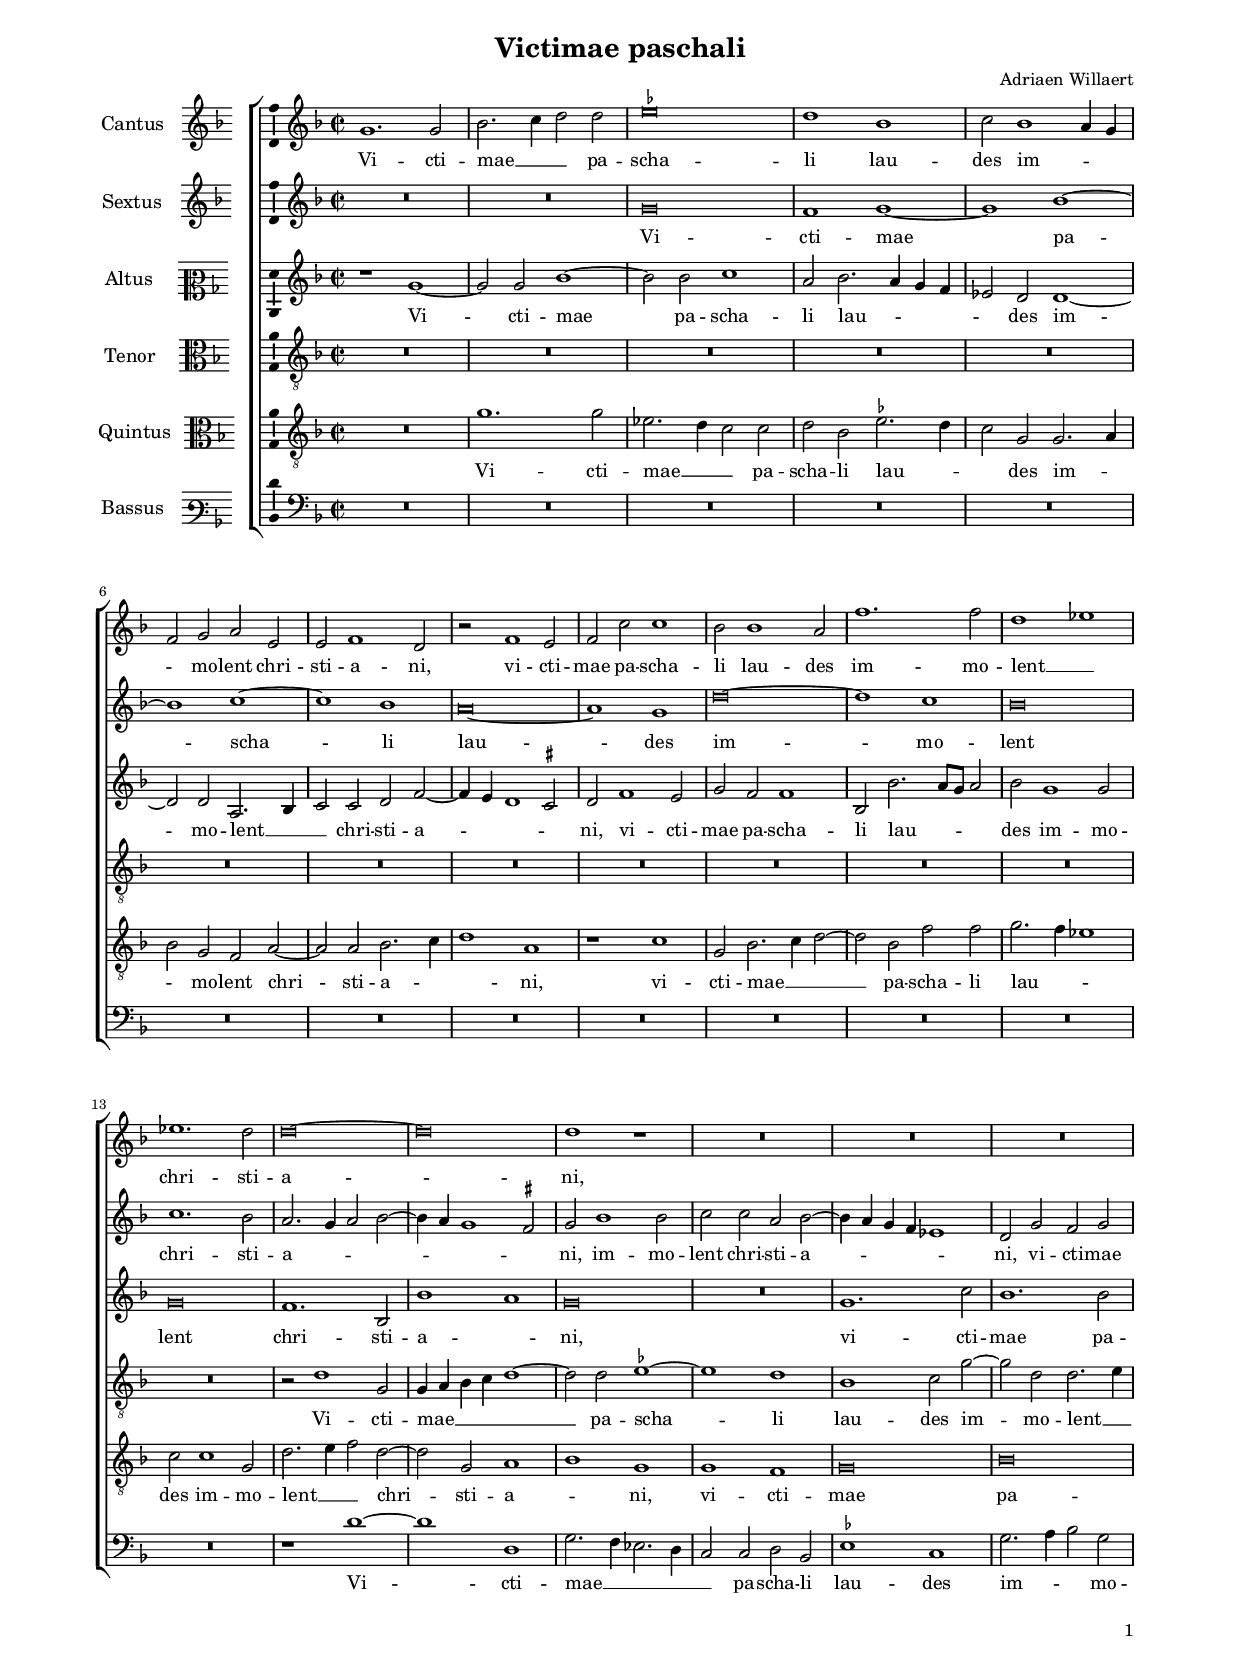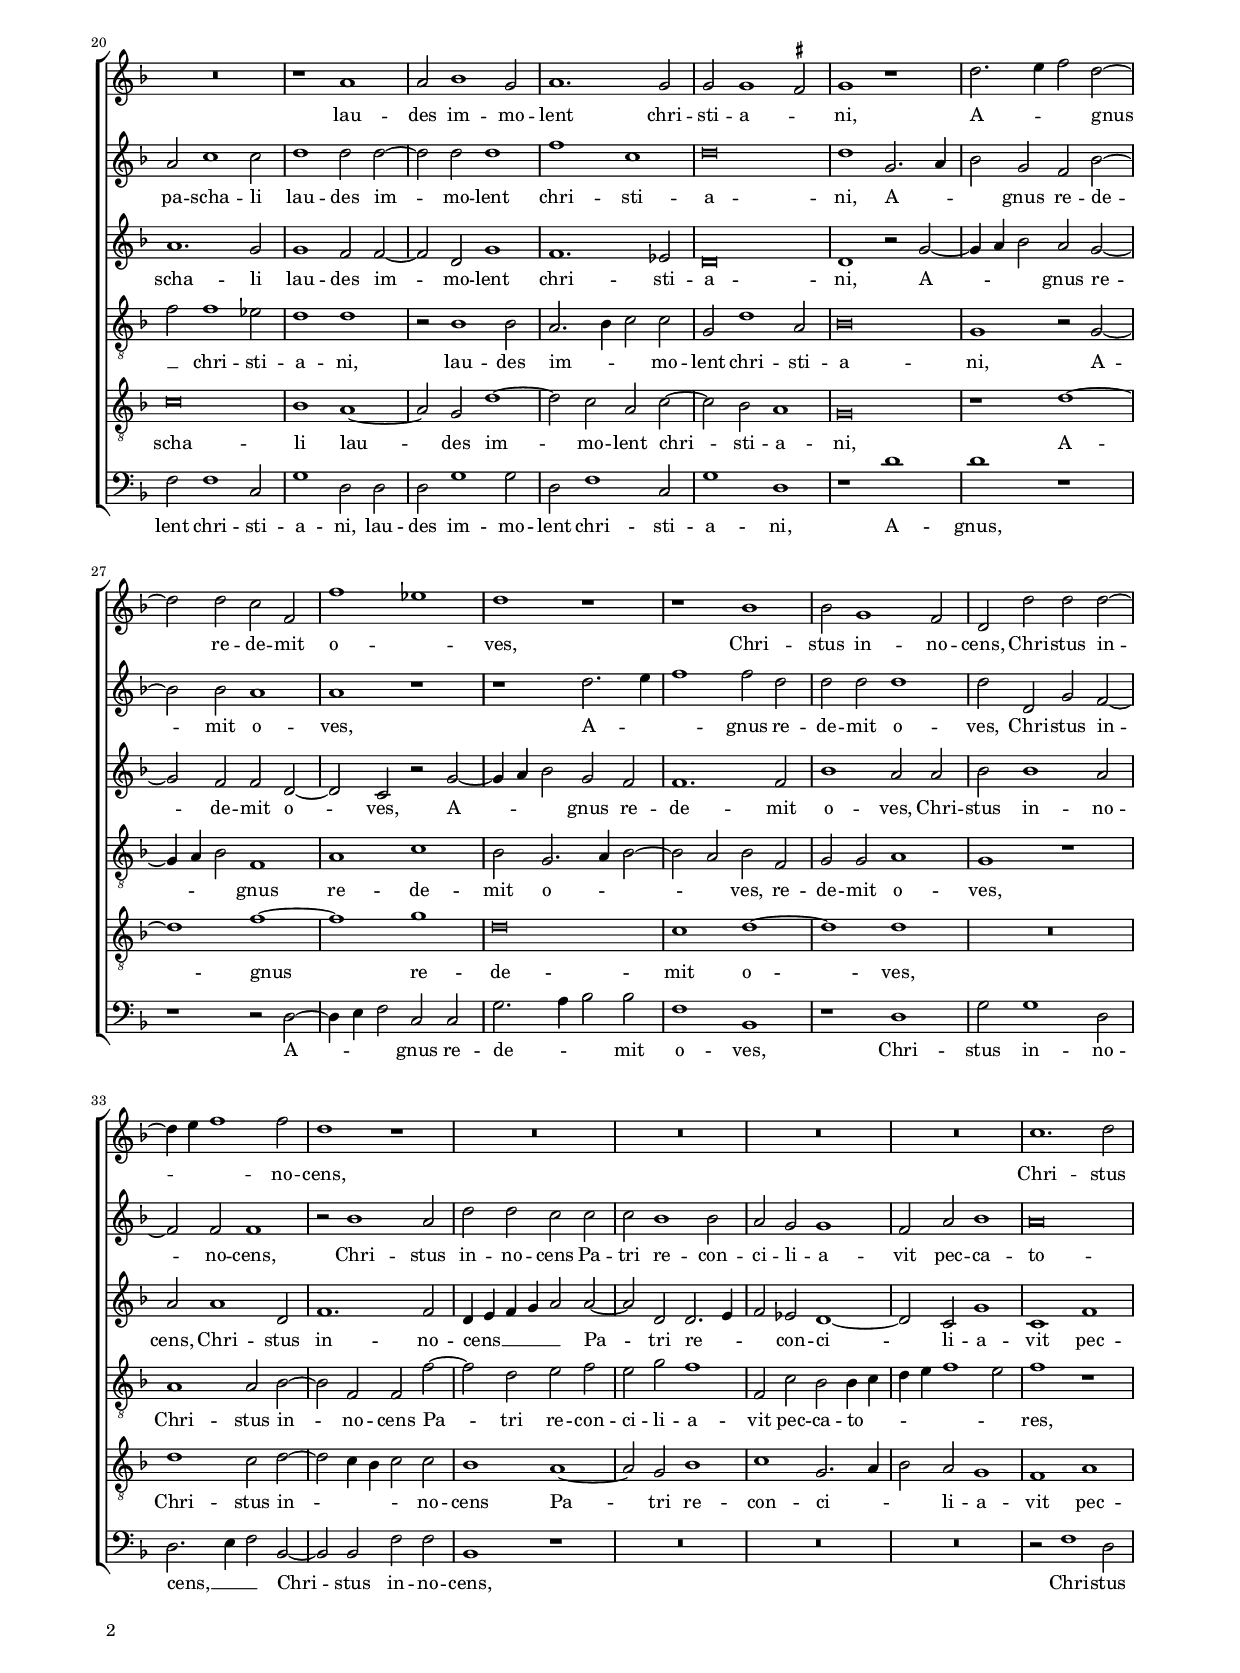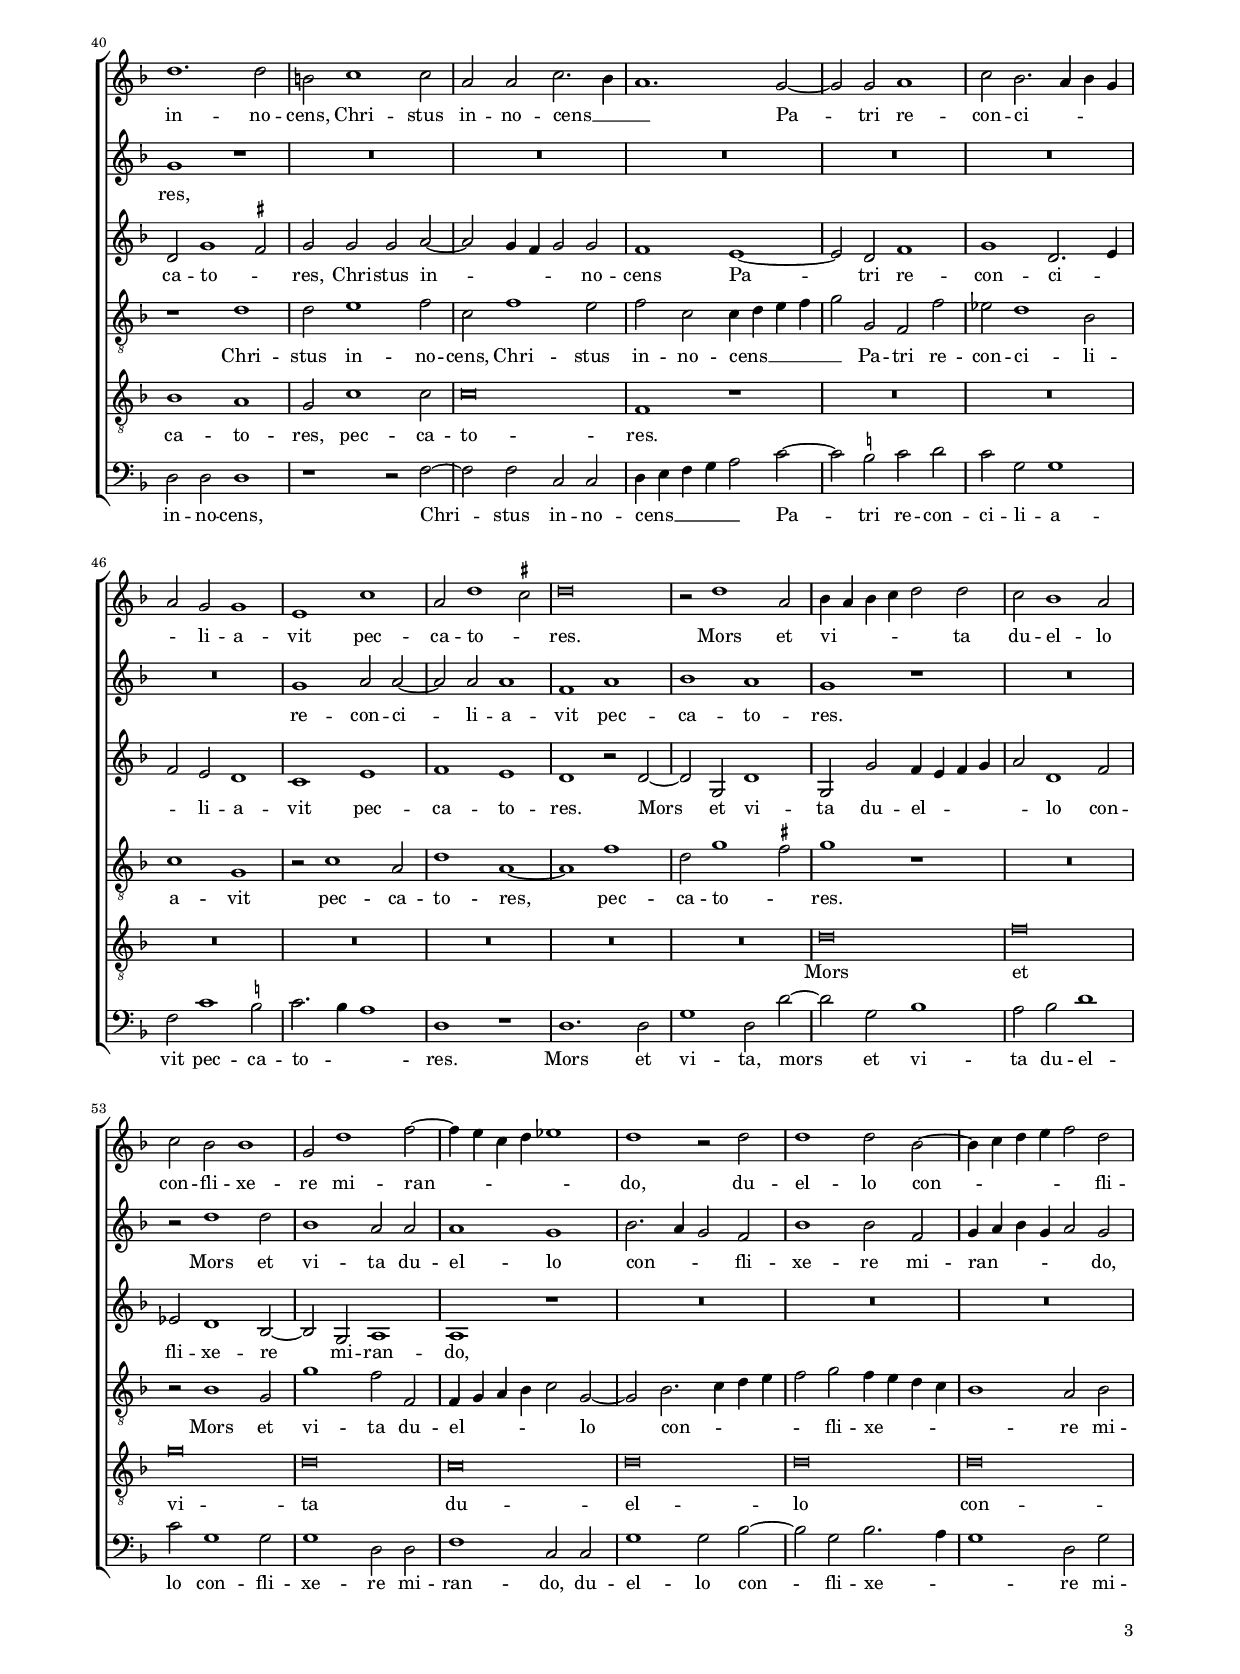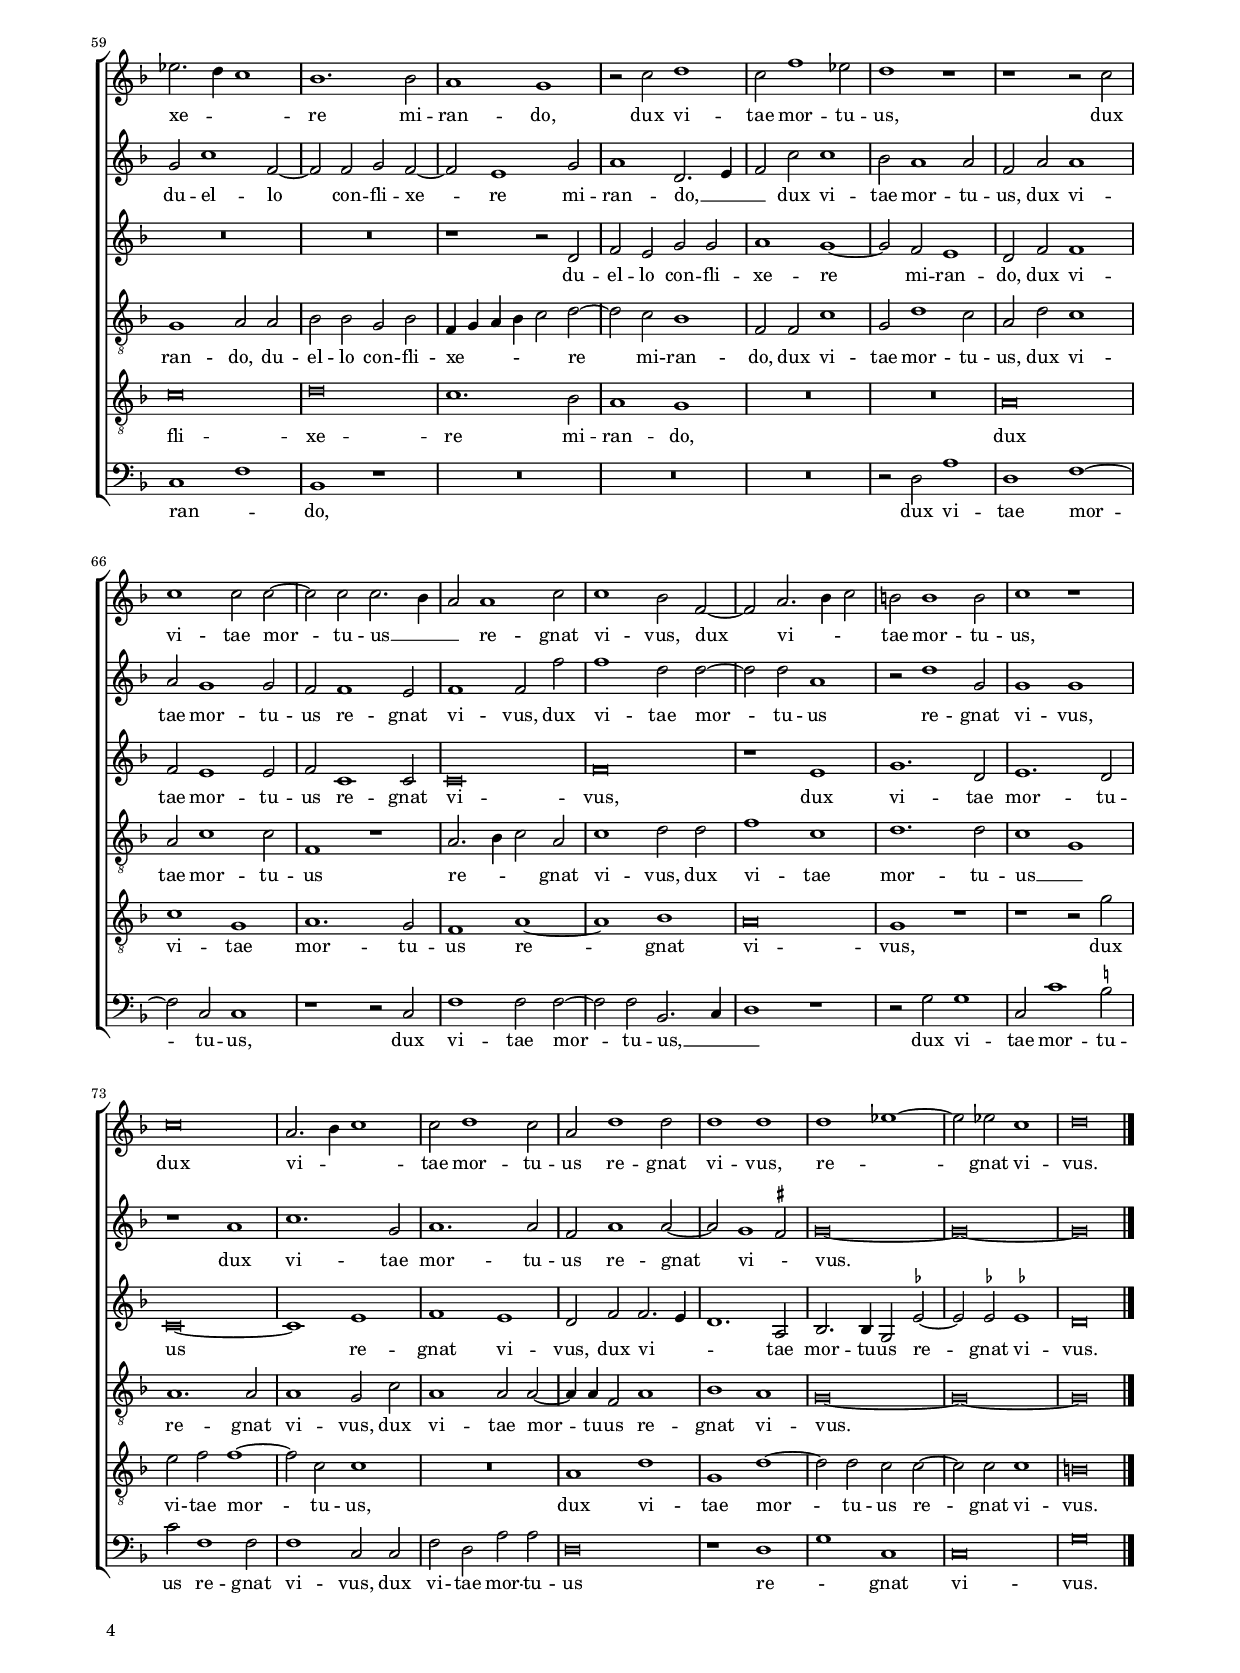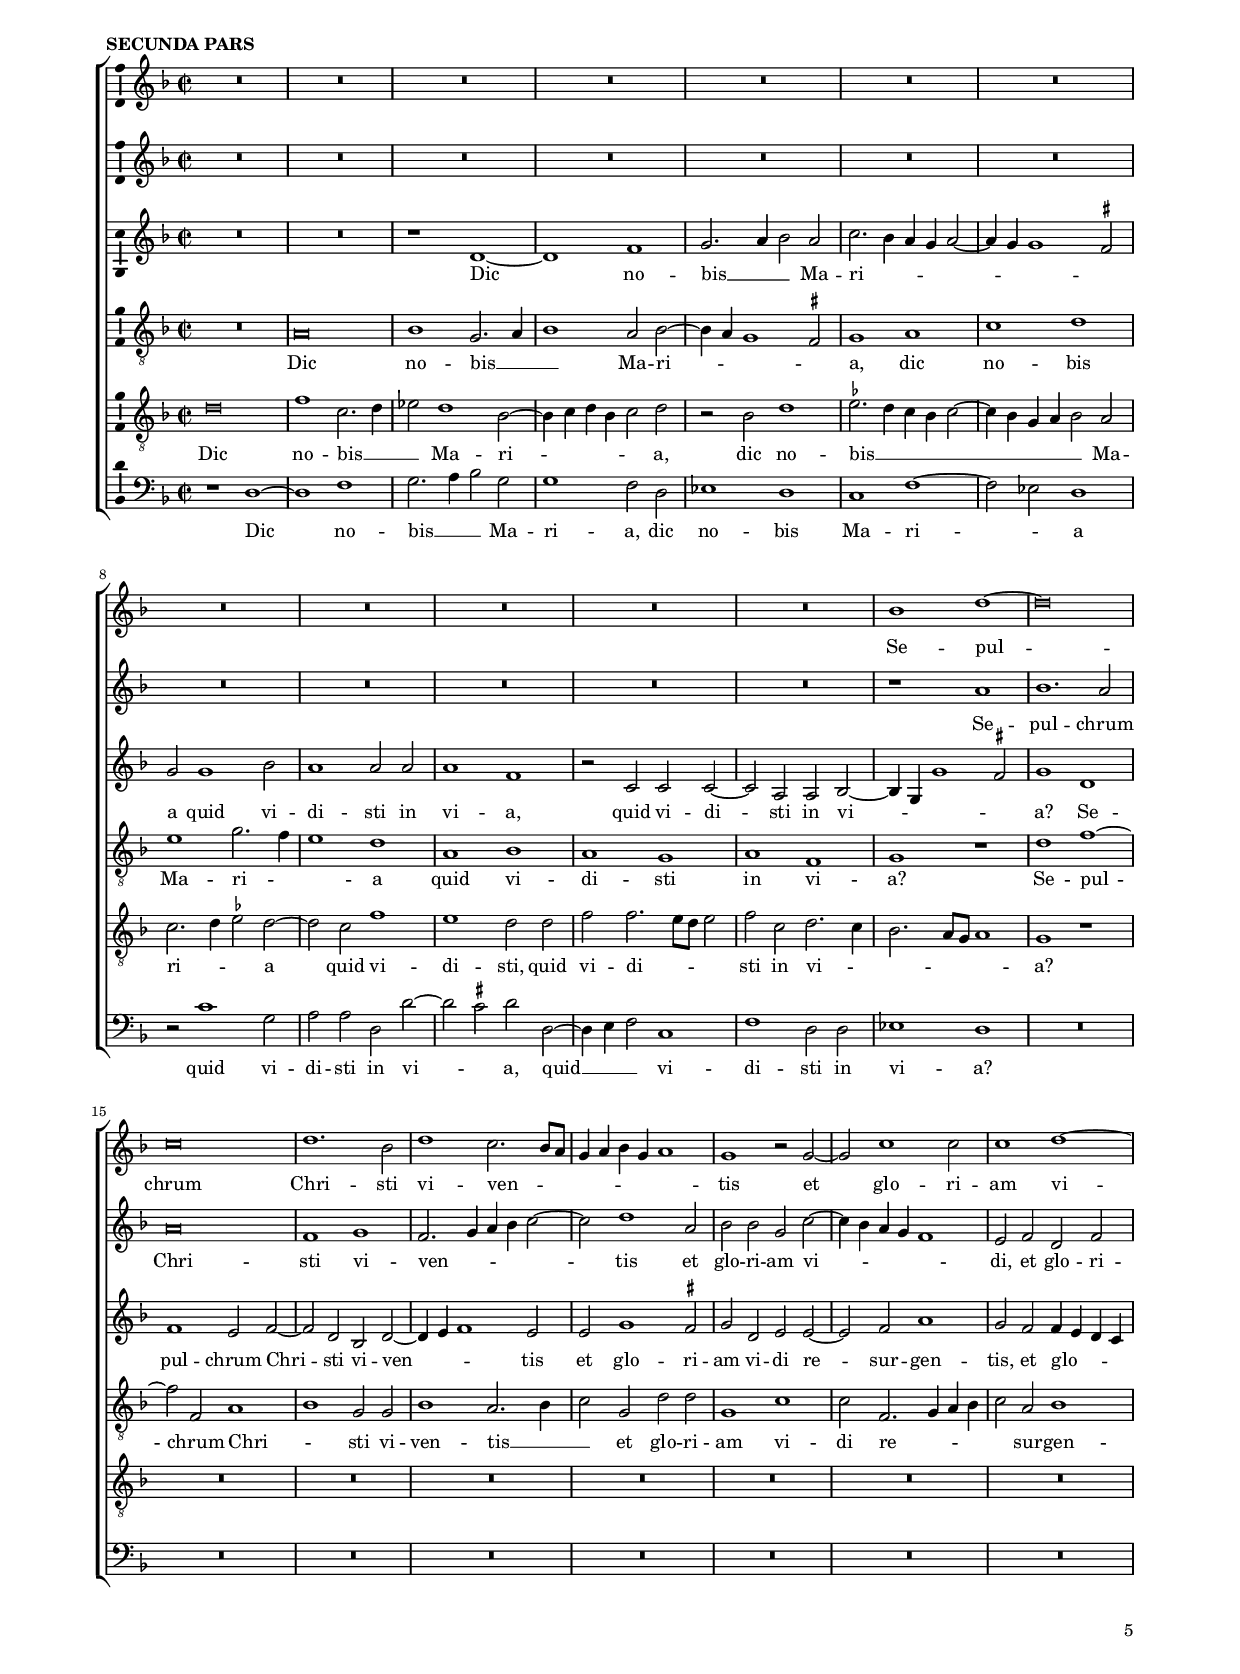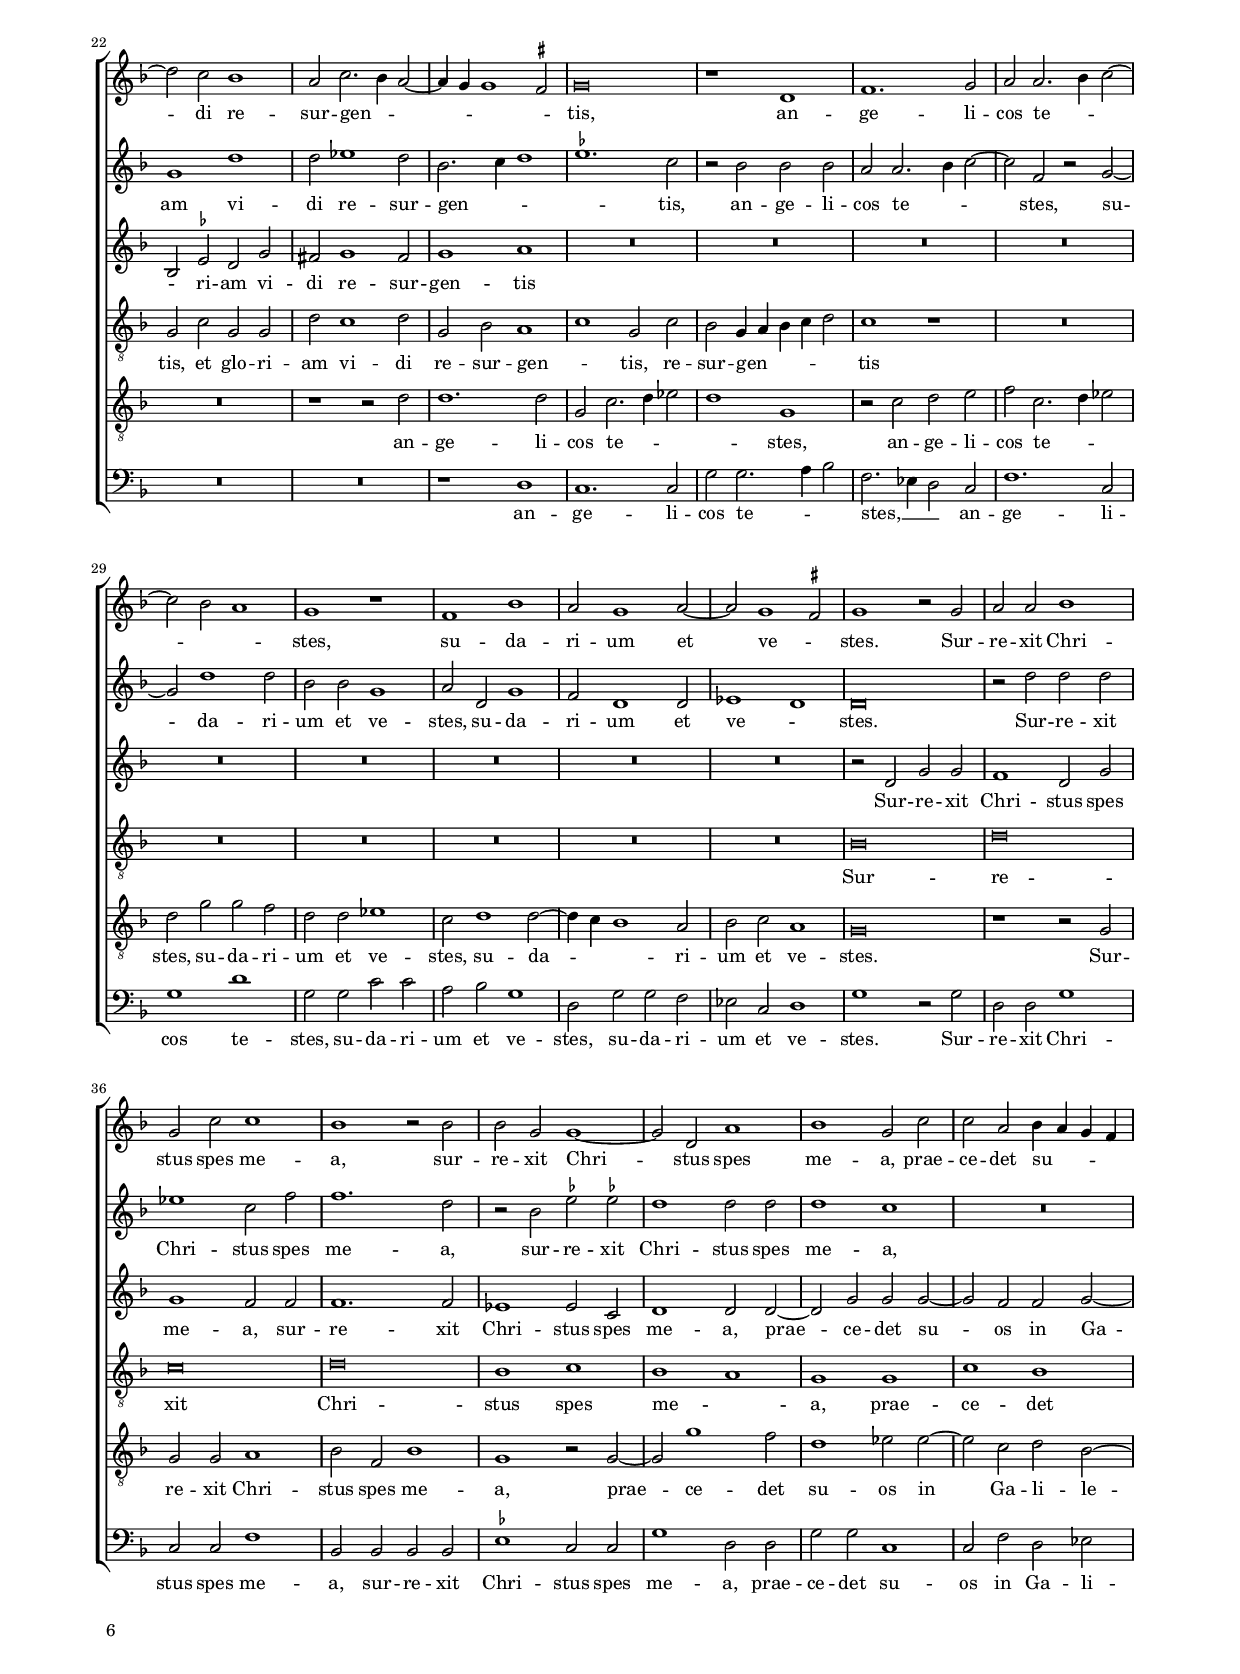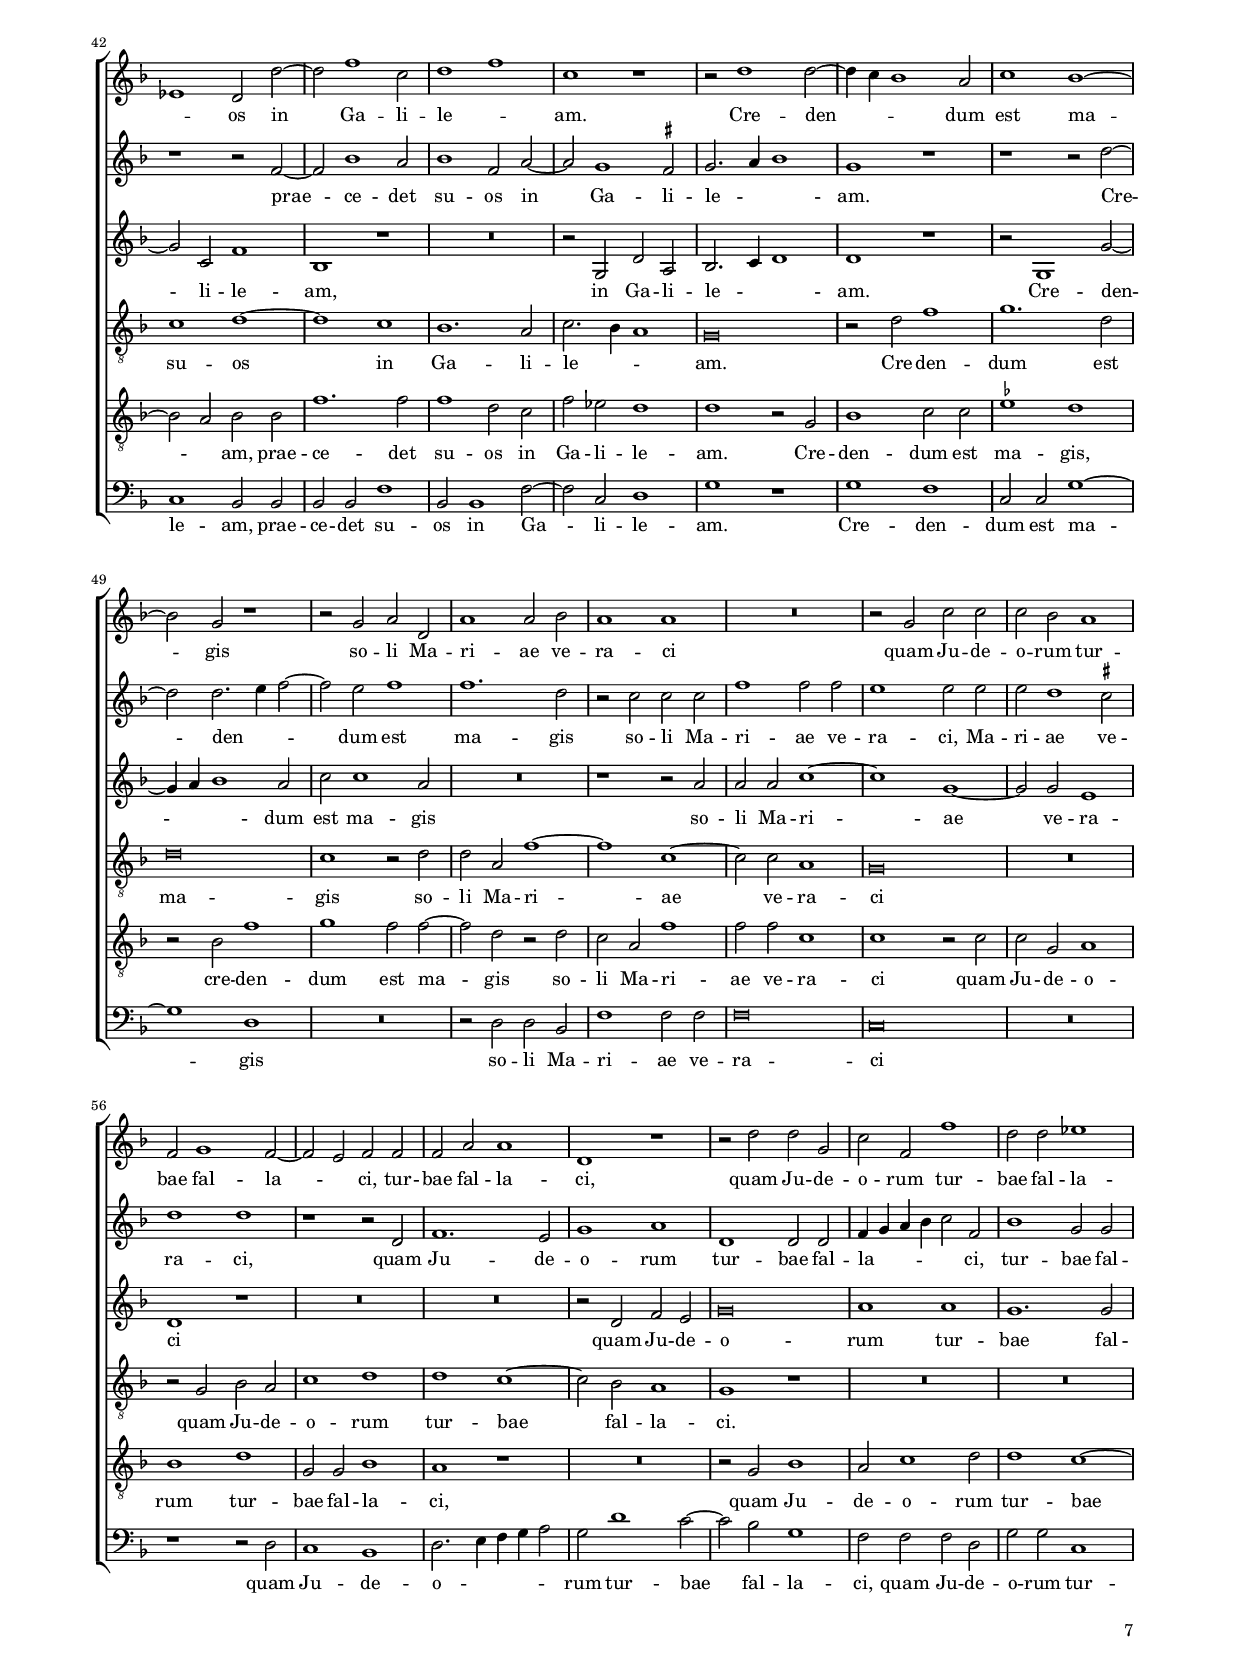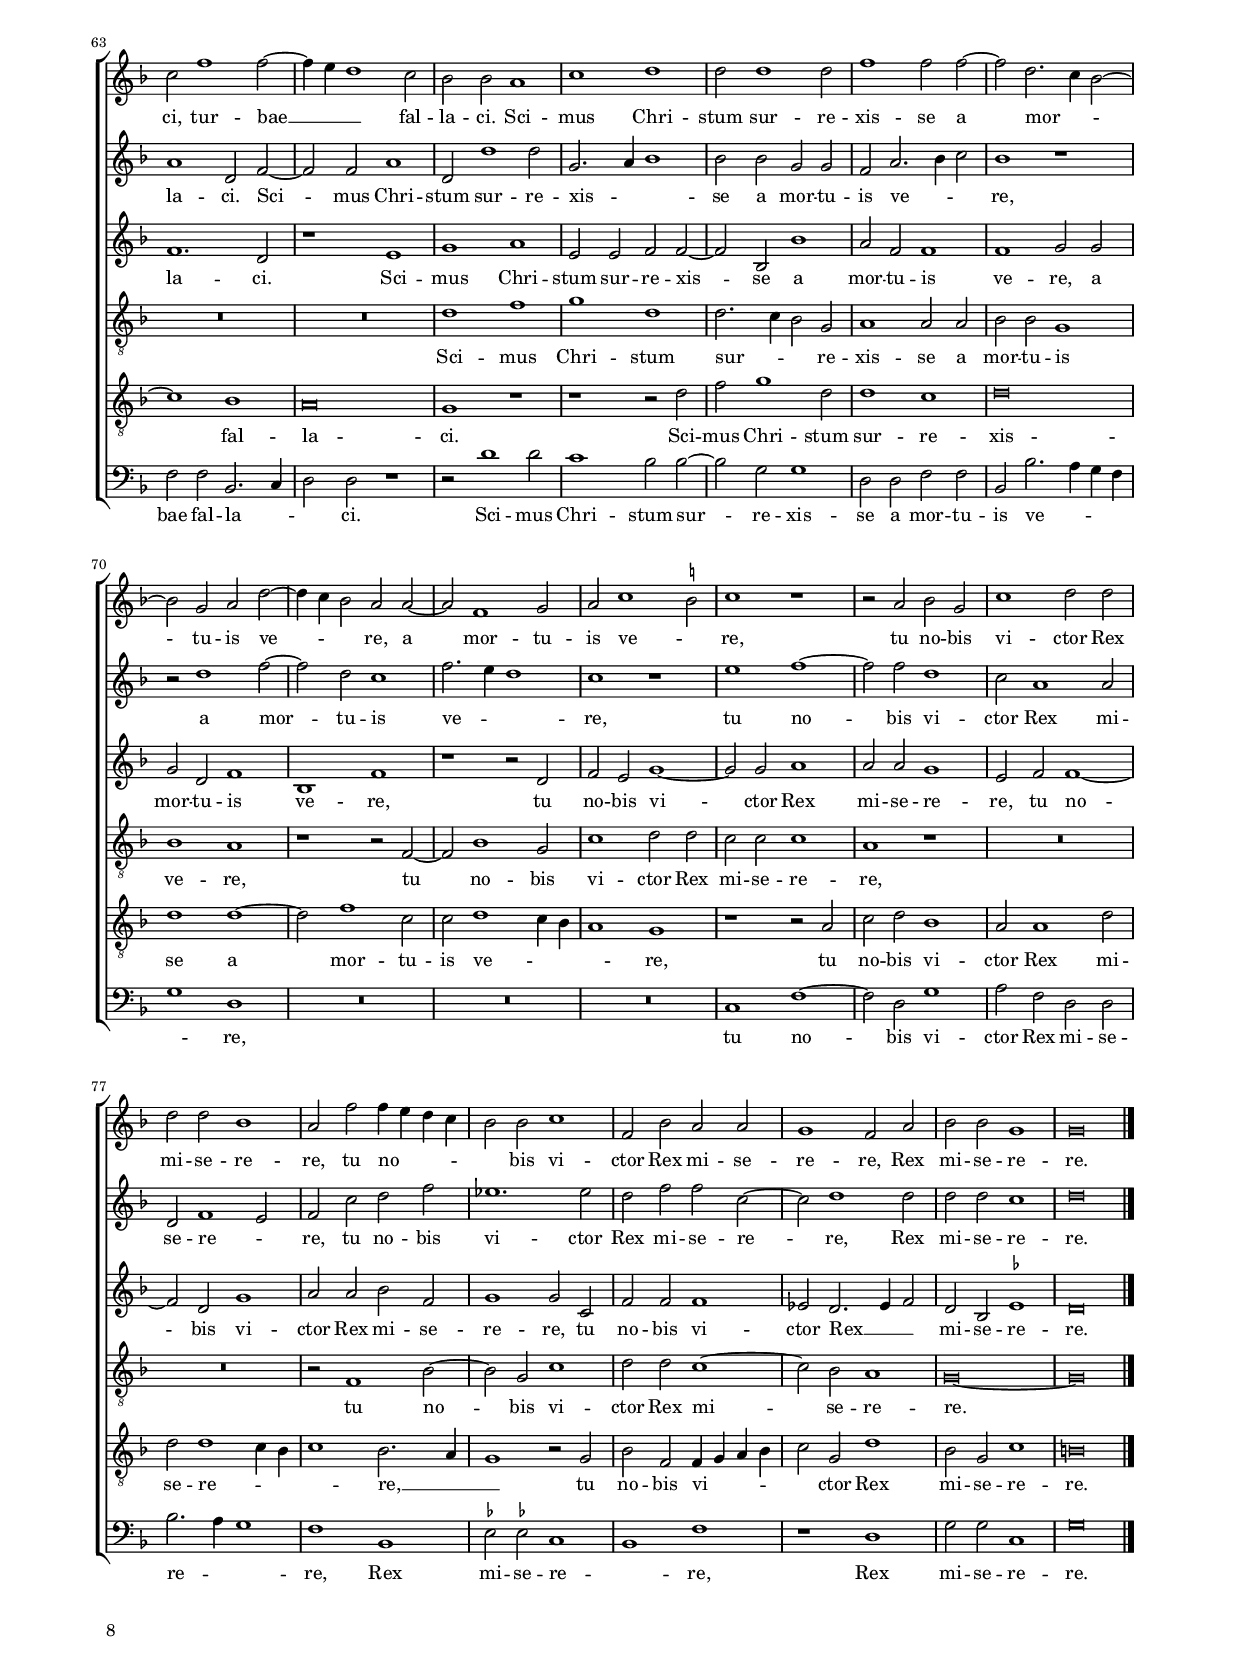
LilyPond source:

\header
{
  title="Victimae paschali"
  composer="Adriaen Willaert"
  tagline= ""
}

\version "2.20.0"
\language deutsch
#(set-global-staff-size 15)
% #(set-default-paper-size "letter")
#(ly:set-option 'point-and-click #f)


	ficta = { \once \set suggestAccidentals = ##t }
	
	forget = #(define-music-function (music) (ly:music?) #{
		\accidentalStyle forget
		$music
		\accidentalStyle default
		#})


\paper
	{
	top-margin = 1.5 \cm
	bottom-margin = 1 \cm
	left-margin = 1.8 \cm
	right-margin = 1.8 \cm
	ragged-bottom = ##f
	ragged-last-bottom = ##t
	print-page-number = ##f
	score-system-spacing = #'((basic-distance . 16) (minimum-distance . 14) (padding . 5) (strechability . 250))
	system-system-spacing = #'((basic-distance . 16) (minimum-distance . 14) (padding . 5) (strechability . 250))
        oddFooterMarkup=\markup   \fill-line { "" \fromproperty #'page:page-number-string }
        evenFooterMarkup=\markup  \fill-line { \fromproperty #'page:page-number-string "" }
        last-bottom-spacing = #'((basic-distance . 12) (minimum-distance . 7) (padding . 4))
	systems-per-page = 3
    page-count = 8
%	min-systems-per-page = 3
	}

global = {
	\key f \major
	\time 2/2 \set Score.measureLength = #(ly:make-moment 2/1)
    \skip 1*2*80 \bar "|."
	}


incipitcantus = \markup { \score {
	{
	\set Staff.instrumentName = \markup { \fontsize #1 "Cantus" }
	\key f \major
	\clef violin
	s4 \bar ""
	}
	\layout  {
	raggedright = ##t
	indent = 1.6 \cm
	line-width = 2.2 \cm
	\context { \Staff \remove Time_signature_engraver }
	\override Staff.Clef.Y-extent = #'(0 . 0)
	}} \hspace #1 }


incipitsextus = \markup { \score {
	{
	\set Staff.instrumentName = \markup { \fontsize #1 "Sextus" }
	\key f \major
	\clef violin
	s4 \bar ""
	}
	\layout  {
	raggedright = ##t
	indent = 1.6 \cm
	line-width = 2.2 \cm
	\context { \Staff \remove Time_signature_engraver }
	\override Staff.Clef.Y-extent = #'(0 . 0)
	}} \hspace #1 }
      
      
incipitaltus = \markup { \score {
	{
	\set Staff.instrumentName = \markup { \fontsize #1 "Altus" }
	\key f \major
	\clef mezzosoprano
	s4 \bar ""
	}
	\layout  {
	raggedright = ##t
	indent = 1.6 \cm
	line-width = 2.2 \cm
	\context { \Staff \remove Time_signature_engraver }
	\override Staff.Clef.Y-extent = #'(0 . 0)
	}} \hspace #1 }


incipittenor = \markup { \score {
	{
	\set Staff.instrumentName = \markup { \fontsize #1 "Tenor" }
	\key f \major
	\clef alto
	s4 \bar ""
	}
	\layout  {
	raggedright = ##t
	indent = 1.6 \cm
	line-width = 2.2 \cm
	\context { \Staff \remove Time_signature_engraver }
	\override Staff.Clef.Y-extent = #'(0 . 0)
	}} \hspace #1 }
      
      
incipitquintus = \markup { \score {
	{
	\set Staff.instrumentName = \markup { \fontsize #1 "Quintus" }
	\key f \major
	\clef alto
	s4 \bar ""
	}
	\layout  {
	raggedright = ##t
	indent = 1.6 \cm
	line-width = 2.2 \cm
	\context { \Staff \remove Time_signature_engraver }
	\override Staff.Clef.Y-extent = #'(0 . 0)
	}} \hspace #1 }
      
      
incipitbassus = \markup { \score {
	{
	\set Staff.instrumentName = \markup { \fontsize #1 "Bassus" }
	\key f \major
	\clef varbaritone
	s4 \bar ""
	}
	\layout  {
	raggedright = ##t
	indent = 1.6 \cm
	line-width = 2.2 \cm
	\context { \Staff \remove Time_signature_engraver }
	\override Staff.Clef.Y-extent = #'(0 . 0)
	}} \hspace #1 }


cantus =  \relative c''
	{
	g1. g2
	b2. c4 d2 d
	\ficta es\breve
	d1 b
%5
	c2 b1 a4 g |
	f2 g a e
	e2 f1 d2
	r2 f1 e2
	f2 c' c1
%10
	b2 b1 a2 |
	f'1. f2
	d1 es
	es1. d2
	d\breve~
%15
	d\breve |
	d1 r
	R\breve
	R\breve
	R\breve
%20
	R\breve |
	r1 a
	a2 b1 g2
	a1. g2
	g2 g1 \ficta fis2
%25
	g1 r |
	d'2. e4 f2 d~
	d2 d c f,
	f'1 es
	d1 r
%30
	r1 b |
	b2 g1 f2
	d2 d' d d~
	d4 e f1 f2
	d1 r
%35
	R\breve |
	R\breve
	R\breve
	R\breve
	c1. d2
%40
	d1. d2 |
	h2 c1 c2
	a2 a c2. b4
	a1. g2~
	g2 g a1
%45
	c2 b2. a4 b g |
	a2 g g1
	e1 c'
	a2 d1 \ficta cis2
	d\breve
%50
	r2 d1 a2 |
	b4 a b c d2 d
	c2 b1 a2
	c2 b b1
	g2 d'1 f2~
%55
	f4 e c d es1 |
	d1 r2 d
	d1 d2 b~
	b4 c d e f2 d
	es2. d4 c1
%60
	b1. b2 |
	a1 g
	r2 c d1
	c2 f1 es2
	d1 r
%65
	r1 r2 c |
	c1 c2 c~
	c2 c c2. b4
	a2 a1 c2
	c1 b2 f~
%70
	f2 a2. b4 c2 |
	h2 h1 h2
	c1 r
	c\breve
	a2. b4 c1
%75
	c2 d1 c2 |
	a2 d1 d2
	d1 d
	d1 es~
	es2 es c1
%80
	d\breve |
	}


sextus = \relative c''
	{
	R\breve
	R\breve
	g\breve
	f1 g~
%5
	g1 b~ |
	b1 c~
	c1 b
	a\breve~
	a1 g
%10
	d'\breve~ |
	d1 c
	b\breve
	c1. b2
	a2. g4 a2 b~
%15
	b4 a g1 \ficta fis2 |
	g2 b1 b2
	c2 c a b~
	b4 a g f es1
	d2 g f g
%20
	a2 c1 c2 |
	d1 d2 d~
	d2 d d1
	f1 c
	d\breve
%25
	d1 g,2. a4 |
	b2 g f b~
	b2 b a1
	a1 r
	r1 d2. e4
%30
	f1 f2 d |
	d2 d d1
	d2 d, g f~
	f2 f f1
	r2 b1 a2
%35
	d2 d c c |
	c2 b1 b2
	a2 g g1
	f2 a b1
	a\breve
%40
	g1 r |
	R\breve
	R\breve
	R\breve
	R\breve
%45
	R\breve |
	R\breve
	g1 a2 a~
	a2 a a1
	f1 a
%50
	b1 a |
	g1 r
	R\breve
	r2 d'1 d2
	b1 a2 a
%55
	a1 g |
	b2. a4 g2 f
	b1 b2 f
	g4 a b g a2 g
	g2 c1 f,2~
%60
	f2 f g f~ |
	f2 e1 g2
	a1 d,2. e4
	f2 c' c1
	b2 a1 a2
%65
	f2 a a1 |
	a2 g1 g2
	f2 f1 e2
	f1 f2 f'
	f1 d2 d~
%70
	d2 d a1 |
	r2 d1 g,2
	g1 g
	r1 a
	c1. g2
%75
	a1. a2 |
	f2 a1 a2~
	a2 g1 \ficta fis2
	g\breve~
	g\breve~
%80
	g\breve |
	}


altus =  \relative c'
    {
	r1 g'~
	g2 g b1~
	b2 b c1
	a2 b2. a4 g f
%5
	es2 d d1~ |
	d2 d a2. b4
	c2 c d f~
	f4 e d1 \ficta cis2
	d2 f1 e2
%10
	g2 f f1 |
	b,2 b'2. a8 g a2
	b2 g1 g2
	g\breve
	f1. b,2
%15
	b'1 a |
	g\breve
	R\breve
	g1. c2
	b1. b2
%20
	a1. g2 |
	g1 f2 f~
	f2 d g1
	f1. es2
	d\breve
%25
	d1 r2 g~ |
	g4 a b2 a g~
	g2 f f d~
	d2 c r g'~
	g4 a b2 g f
%30
	f1. f2 |
	b1 a2 a
	b2 b1 a2
	a2 a1 d,2
	f1. f2
%35
	d4 e f g a2 a~ |
	a2 d, d2. e4
	f2 es d1~
	d2 c g'1
	c,1 f
%40
	d2 g1 \ficta fis2 |
	g2 g g a~
	a2 g4 f g2 g
	f1 e~
	e2 d f1
%45
	g1 d2. e4 |
	f2 e d1
	c1 e
	f1 e
	d1 r2 d~
%50
	d2 g, d'1 |
	g,2 g' f4 e f g
	a2 d,1 f2
	es2 d1 b2~
	b2 g a1
%55
	a1 r |
	R\breve
	R\breve
	R\breve
	R\breve
%60
	R\breve |
	r1 r2 d
	f2 e g g
	a1 g~
	g2 f e1
%65
	d2 f f1 |
	f2 e1 e2
	f2 c1 c2
	c\breve
	f\breve
%70
	r1 e |
	g1. d2
	e1. d2
	c\breve~
	c1 e
%75
	f1 e |
	d2 f f2. e4
	d1. a2
	b2. b4 g2 \ficta es'~
	\ficta es2 \ficta es! \ficta es!1
%80
	d\breve |
	}


tenor =  \relative c'
	{
	R\breve
	R\breve
	R\breve
	R\breve
%5
	R\breve |
	R\breve
	R\breve
	R\breve
	R\breve
%10
	R\breve |
	R\breve
	R\breve
	R\breve
	r2 d1 g,2
%15
	g4 a b c d1~ |
	d2 d \ficta es1~
	\ficta es1 d
	b1 c2 g'~
	g2 d d2. e4
%20
	f2 f1 es2 |
	d1 d
	r2 b1 b2
	a2. b4 c2 c
	g2 d'1 a2
%25
	b\breve |
	g1 r2 g~
	g4 a b2 f1
	a1 c
	b2 g2. a4 b2~
%30
	b2 a b f |
	g2 g a1
	g1 r
	a1 a2 b~
	b2 f f f'~
%35
	f2 d e f |
	e2 g f1
	f,2 c' b b4 c
	d4 e f1 e2
	f1 r
%40
	r1 d |
	d2 e1 f2
	c2 f1 e2
	f2 c c4 d e f
	g2 g, f f'
%45
	es2 d1 b2 |
	c1 g
	r2 c1 a2
	d1 a~
	a1 f'
%50
	d2 g1 \ficta fis2 |
	g1 r
	R\breve
	r2 b,1 g2
	g'1 f2 f,
%55
	f4 g a b c2 g~ |
	g2 b2. c4 d e
	f2 g f4 e d c
	b1 a2 b
	g1 a2 a
%60
	b2 b g b |
	f4 g a b c2 d~
	d2 c b1
	f2 f c'1
	g2 d'1 c2
%65
	a2 d c1 |
	a2 c1 c2
	f,1 r
	a2. b4 c2 a
	c1 d2 d
%70
	f1 c |
	d1. d2
	c1 g
	a1. a2
	a1 g2 c
%75
	a1 a2 a~ |
	a4 a f2 a1
	b1 a
	g\breve~
	g\breve~
%80
	g\breve |
	}


quintus  =  \relative c'
	{
	R\breve
	g'1. g2
	es2. d4 c2 c
	d2 b \ficta es2. d4
%5
	c2 g g2. a4 |
	b2 g f a~
	a2 a b2. c4
	d1 a
	r1 c
%10
	g2 b2. c4 d2~ |
	d2 b f' f
	g2. f4 es1
	c2 c1 g2
	d'2. e4 f2 d~
%15
	d2 g, a1 |
	b1 g
	g1 f
	g\breve
	b\breve
%20
	c\breve |
	b1 a~
	a2 g d'1~
	d2 c a c~
	c2 b a1
%25
	g\breve |
	r1 d'~
	d1 f~
	f1 g
	d\breve
%30
	c1 d~ |
	d1 d
	R\breve
	d1 c2 d~
	d2 c4 b c2 c
%35
	b1 a~
	a2 g b1
	c1 g2. a4
	b2 a g1
	f1 a
%40
	b1 a |
	g2 c1 c2
	c\breve
	f,1 r
	R\breve
%45
	R\breve |
	R\breve
	R\breve
	R\breve
	R\breve
%50
	R\breve |
	d'\breve
	f\breve
	g\breve
	d\breve
%55
	c\breve |
	d\breve
	d\breve
	d\breve
	c\breve
%60
	d\breve |
	c1. b2
	a1 g
	R\breve
	R\breve
%65
	a\breve |
	c1 g
	a1. g2
	f1 a~
	a1 b
%70
	a\breve |
	g1 r
	r1 r2 g'
	e2 f f1~
	f2 c c1
%75
	R\breve |
        a1 d
	g,1 d'~
	d2 d c c~
	c2 c c1
%80
	h\breve |
	}


bassus  =  \relative c
	{
	R\breve
	R\breve
	R\breve
	R\breve
%5
	R\breve |
	R\breve
	R\breve
	R\breve
	R\breve
%10
	R\breve |
	R\breve
	R\breve
	R\breve
	r1 d'~
%15
	d1 d, |
	g2. f4 es2. d4
	c2 c d b
	\ficta es1 c
	g'2. a4 b2 g
%20
	f2 f1 c2 |
	g'1 d2 d
	d2 g1 g2
	d2 f1 c2
	g'1 d
%25
	r1 d' |
	d1 r
	r1 r2 d,~
	d4 e f2 c2 c
	g'2. a4 b2 b
%30
	f1 b, |
	r1 d
	g2 g1 d2
	d2. e4 f2 b,~
	b2 b f' f
%35
	b,1 r |
	R\breve
	R\breve
	R\breve
	r2 f'1 d2
%40
	d2 d d1 |
	r1 r2 f~
	f2 f c c
	d4 e f g a2 c~
	c2 \ficta h c d
%45
	c2 g g1 |
	f2 c'1 \ficta h2
	c2. b4 a1
	d,1 r
	d1. d2
%50
	g1 d2 d'~ |
	d2 g, b1
	a2 b d1
	c2 g1 g2
	g1 d2 d
%55
	f1 c2 c |
	g'1 g2 b~
	b2 g b2. a4
	g1 d2 g
	c,1 f
%60
	b,1 r |
	R\breve
        R\breve
	R\breve
	r2 d a'1
%65
	d,1 f~ |
	f2 c c1
	r1 r2 c
	f1 f2 f~
	f2 f b,2. c4
%70
	d1 r |
	r2 g g1
	c,2 c'1 \ficta h2
	c2 f,1 f2
	f1 c2 c
%75
	f2 d a' a |
	d,\breve
	r1 d
	g1 c,
	c\breve
%80
	g'\breve |
	}


lyricscantus = \lyricmode {
	Vi -- cti -- mae __ _ _ pa -- scha -- li lau -- des im -- _ _ _ mo -- lent chri -- sti -- a -- ni,
        vi -- cti -- mae pa -- scha -- li lau -- des im -- mo -- lent __ _ chri -- sti -- a -- ni,
        lau -- des im -- mo -- lent chri -- sti -- a -- _ ni,
        A -- _ _ gnus re -- de -- mit o -- _ ves,
        Chri -- stus in -- no -- cens,
        Chri -- stus in -- _ _ no -- cens,
        Chri -- stus in -- no -- cens,
        Chri -- stus in -- no -- cens __ _ _ 
        Pa -- tri re -- con -- ci -- _ _ _ _ li -- a -- vit pec -- ca -- to -- _ res.
        Mors et vi -- _ _ _ _ ta du -- el -- lo con -- fli -- xe -- re mi -- ran -- _ _ _ _ do,
        du -- el -- lo con -- _ _ _ _ fli -- xe -- _ _ re mi -- ran -- do,
        dux vi -- tae mor -- tu -- us,
        dux vi -- tae mor -- tu -- us __ _ _
        re -- gnat vi -- vus,
        dux vi -- _ _ tae mor -- tu -- us,
        dux vi -- _ _ tae mor -- tu -- us
        re -- gnat vi -- vus,
        re -- _ gnat vi -- vus.
	}


lyricssextus = \lyricmode {
	Vi -- cti -- mae pa -- scha -- li lau -- des im -- mo -- lent chri -- sti -- a -- _ _ _ _ _ _ ni,
        im -- mo -- lent chri -- sti -- a -- _ _ _ _ ni,
        vi -- cti -- mae pa -- scha -- li lau -- des im -- mo -- lent chri -- sti -- a -- ni,
        A -- _ _ gnus re -- de -- mit o -- ves,
        A -- _ _ gnus re -- de -- mit o -- ves,
        Chri -- stus in -- no -- cens,
        Chri -- stus in -- no -- cens
        Pa -- tri re -- con -- ci -- li -- a -- vit pec -- ca -- to -- res,
        re -- con -- ci -- li -- a -- vit pec -- ca -- to -- res.
        Mors et vi -- ta du -- el -- lo con -- _ _ fli -- xe -- re mi -- ran -- _ _ _ _ do,
        du -- el -- lo con -- fli -- xe -- re mi -- ran -- do, __ _ _
        dux vi -- tae mor -- tu -- us,
        dux vi -- tae mor -- tu -- us
        re -- gnat vi -- vus,
        dux vi -- tae mor -- tu -- us
        re -- gnat vi -- vus,
        dux vi -- tae mor -- tu -- us
        re -- gnat vi -- _ vus.
	}
	
	
lyricsaltus = \lyricmode {
	Vi -- cti -- mae pa -- scha -- li lau -- _ _ _ _ des im -- mo -- lent __ _ _ chri -- sti -- a -- _ _ _ ni,
        vi -- cti -- mae pa -- scha -- li lau -- _ _ _ des im -- mo -- lent chri -- sti -- a -- _ ni,
        vi -- cti -- mae pa -- scha -- li lau -- des im -- mo -- lent chri -- sti -- a -- ni,
        A -- _ _ gnus re -- de -- mit o -- ves,
        A -- _ _ gnus re -- de -- mit o -- ves,
        Chri -- stus in -- no -- cens,
        Chri -- stus in -- no -- cens __ _ _ _ _
        Pa -- tri re -- _ _ con -- ci -- li -- a -- vit pec -- ca -- to -- _ res,
        Chri -- stus in -- _ _ _ no -- cens
        Pa -- tri re -- con -- ci -- _ _ li -- a -- vit pec -- ca -- to -- res.
        Mors et vi -- ta du -- el -- _ _ _ _ lo con -- fli -- xe -- re mi -- ran -- do,
        du -- el -- lo con -- fli -- xe -- re mi -- ran -- do,
        dux vi -- tae mor -- tu -- us
        re -- gnat vi -- vus,
        dux vi -- tae mor -- tu -- us
        re -- gnat vi -- vus,
        dux vi -- _ _ tae mor -- tu -- us
        re -- gnat vi -- vus.
	}


lyricstenor = \lyricmode {
	Vi -- cti -- mae __ _ _ _ _ pa -- scha -- li lau -- des im -- mo -- lent __ _ _ chri -- sti -- a -- ni,
        lau -- des im -- _ _ mo -- lent chri -- sti -- a -- ni,
        A -- _ _ gnus re -- de -- mit o -- _ _ _ ves,
        re -- de -- mit o -- ves,
        Chri -- stus in -- no -- cens
        Pa -- tri re -- con -- ci -- li -- a -- vit pec -- ca -- to -- _ _ _ _ _ res,
        Chri -- stus in -- no -- cens,
        Chri -- stus in -- no -- cens __ _ _ _ _ 
        Pa -- tri re -- con -- ci -- li -- a -- vit pec -- ca -- to -- res,
        pec -- ca -- to -- _ res.
        Mors et vi -- ta du -- el -- _ _ _ _ lo con -- _ _ _ _ fli -- xe -- _ _ _ _ re mi -- ran -- do,
        du -- el -- lo con -- fli -- xe -- _ _ _ _ re mi -- ran -- do,
        dux vi -- tae mor -- tu -- us,
        dux vi -- tae mor -- tu -- us
        re -- _ _ gnat vi -- vus,
        dux vi -- tae mor -- tu -- us __ _
        re -- gnat vi -- vus,
        dux vi -- tae mor -- tu -- us
        re -- gnat vi -- vus.
	}


lyricsquintus = \lyricmode {
	Vi -- cti -- mae __ _ _ pa -- scha -- li lau -- _ _ des im -- _ _ mo -- lent chri -- sti -- a -- _ _ ni,
        vi -- cti -- mae __ _ _ pa -- scha -- li lau -- _ _ des im -- mo -- lent __ _ _ chri -- sti -- a -- _ ni,
        vi -- cti -- mae pa -- scha -- li lau -- des im -- mo -- lent chri -- sti -- a -- ni,
        A -- gnus re -- de -- mit o -- ves,
        Chri -- stus in -- _ _ _ no -- cens
        Pa -- tri re -- con -- ci -- _ _ li -- a -- vit pec -- ca -- to -- res,
        pec -- ca -- to -- res.
        Mors et vi -- ta du -- el -- lo con -- fli -- xe -- re mi -- ran -- do,
        dux vi -- tae mor -- tu -- us
        re -- gnat vi -- vus,
        dux vi -- tae mor -- tu -- us,
        dux vi -- tae mor -- tu -- us
        re -- gnat vi -- vus.
	}


lyricsbassus = \lyricmode {
	Vi -- cti -- mae __ _ _ _ _ pa -- scha -- li lau -- des im -- _ _ mo -- lent chri -- sti -- a -- ni,
        lau -- des im -- mo -- lent chri -- sti -- a -- ni,
        A -- gnus,
        A -- _ _ gnus re -- de -- _ _ mit o -- ves,
        Chri -- stus in -- no -- cens, __ _ _
        Chri -- stus in -- no -- cens,
        Chri -- stus in -- no -- cens,
        Chri -- stus in -- no -- cens __ _ _ _ _ 
        Pa -- tri re -- con -- ci -- li -- a -- vit pec -- ca -- to -- _ _ res.
        Mors et vi -- ta,
        mors et vi -- ta du -- el -- lo con -- fli -- xe -- re mi -- ran -- do,
        du -- el -- lo con -- fli -- xe -- _ _ re mi -- ran -- _ do,
        dux vi -- tae mor -- tu -- us,
        dux vi -- tae mor -- tu -- us, __ _ _
        dux vi -- tae mor -- tu -- us
        re -- gnat vi -- vus,
        dux vi -- tae mor -- tu -- us
        re -- _ gnat vi -- vus.
	}


\score
{  
	\transpose c c {
	\new ChoirStaff \with { \override StaffGrouper.staff-staff-spacing.basic-distance = #12 }
	<<

	\new Staff << \global
	\new Voice="v1" {
		\set Staff.instrumentName=\incipitcantus
		\set Staff.midiInstrument = "reed organ"
		\clef "treble"
		\cantus }
	\new Lyrics \lyricsto "v1" {\lyricscantus }
	>>


	\new Staff << \global
	\new Voice="v6" {
		\set Staff.instrumentName=\incipitsextus
		\set Staff.midiInstrument = "reed organ"
		\clef "treble" 
		\sextus}
	\new Lyrics \lyricsto "v6" {\lyricssextus }
	>>


	\new Staff << \global
	\new Voice="v2" {
		\set Staff.instrumentName=\incipitaltus
		\set Staff.midiInstrument = "reed organ"
		\clef "treble" 
		\altus}
	\new Lyrics \lyricsto "v2" {\lyricsaltus }
	>>


	\new Staff << \global
	\new Voice="v3" {
		\set Staff.instrumentName=\incipittenor
		\set Staff.midiInstrument = "reed organ"
		\clef "G_8"
		\tenor }
	\new Lyrics \lyricsto "v3" {\lyricstenor }
	>>


	\new Staff << \global
	\new Voice="v5" {
		\set Staff.instrumentName=\incipitquintus
		\set Staff.midiInstrument = "reed organ"
		\clef "G_8"
		\quintus}
	\new Lyrics \lyricsto "v5" {\lyricsquintus }
	>>


	\new Staff << \global
	\new Voice="v4" {
		\set Staff.instrumentName=\incipitbassus
		\set Staff.midiInstrument = "reed organ"
		\clef "bass" 
		\bassus }
	\new Lyrics \lyricsto "v4" {\lyricsbassus}
	>>

	>>
	} % transpose

	\layout
	{
	indent = 2.6 \cm
%	\context { \Lyrics \override VerticalAxisGroup.nonstaff-relatedstaff-spacing.padding = #2 }
%	\context { \Lyrics \override LyricText.font-size = #1 }	
	\context { \Staff \override TimeSignature.break-visibility = #end-of-line-invisible }
%	\context { \Staff \override InstrumentName.X-offset = #'-25 }
    \context { \Staff \consists "Ambitus_engraver" }
	\context { \Score \override BarNumber.padding = #2 }
	\context { \Voice \override NoteHead.style = #'baroque }
	}

\midi
	{
    	\tempo 2 = 90
	}

}

%%%%%%%%%%%%%%%%%%%%  SECUNDA PARS   %%%%%%%%%%%%%%%%%%%%

 %	\mark \markup { \fontsize #-3 \note  #"1" #1 = \fontsize #-3 \note #"1." #1 }

global = {
	\key f \major
	\time 2/2 \set Score.measureLength = #(ly:make-moment 2/1)
        \skip 1*2*83 \bar "|."
	}


cantus =  \relative c''
	{
	R\breve
	R\breve
	R\breve
	R\breve
%5
	R\breve |
	R\breve
	R\breve
	R\breve
	R\breve
%10
	R\breve |
	R\breve
	R\breve
	b1 d~
	d\breve
%15
	c\breve |
	d1. b2
	d1 c2. b8 a
	g4 a b g a1
	g1 r2 g~
%20
	g2 c1 c2 |
	c1 d~
	d2 c b1
	a2 c2. b4 a2~
	a4 g g1 \ficta fis2
%25
	g\breve |
	r1 d
	f1. g2
	a2 a2. b4 c2~
	c2 b a1
%30
	g1 r |
	f1 b
	a2 g1 a2~
	a2 g1 \ficta fis2
	g1 r2 g
%35
	a2 a b1 |
	g2 c c1
	b1 r2 b
	b2 g g1~
	g2 d a'1
%40
	b1 g2 c |
	c2 a b4 a g f
	es1 d2 d'~
	d2 f1 c2
	d1 f
%45
	c1 r |
	r2 d1 d2~
	d4 c b1 a2
	c1 b~
	b2 g r1
%50
	r2 g a d, |
	a'1 a2 b
	a1 a
	R\breve
	r2 g c c
%55
	c2 b a1 |
	f2 g1 f2~
	f2 e f f
	f2 a a1
	d,1 r
%60
	r2 d' d g, |
	c2 f, f'1
	d2 d es1
	c2 f1 f2~
	f4 e d1 c2
%65
	b2 b a1 |
	c1 d
	d2 d1 d2
	f1 f2 f~
	f2 d2. c4 b2~
%70
	b2 g a d~ |
	d4 c b2 a a~
	a2 f1 g2
	a2 c1 \ficta h2
	c1 r
%75
	r2 a b g |
	c1 d2 d
	d2 d b1
	a2 f' f4 e d c
	b2 b c1
%80
	f,2 b a a |
	g1 f2 a
	b2 b g1
	g\breve |
	}


sextus = \relative c''
	{
	R\breve
	R\breve
	R\breve
	R\breve
%5
	R\breve |
	R\breve
	R\breve
	R\breve
	R\breve
%10
	R\breve |
	R\breve
	R\breve
	r1 a
	b1. a2
%15
	a\breve |
	f1 g
	f2. g4 a b c2~
	c2 d1 a2
	b2 b g c~
%20
	c4 b a g f1 |
	e2 f d f
	g1 d'
	d2 es1 d2
	b2. c4 d1
%25
	\ficta es1. c2 |
	r2 b b b
	a2 a2. b4 c2~
	c2 f, r g~
	g2 d'1 d2
%30
	b2 b g1 |
	a2 d, g1
	f2 d1 d2
	es1 d
	d\breve
%35
	r2 d' d d |
	es1 c2 f
	f1. d2
	r2 b \ficta es \ficta es! |
	d1 d2 d
%40
	d1 c |
	R\breve
	r1 r2 f,~
	f2 b1 a2
	b1 f2 a~
%45
	a2 g1 \ficta fis2 |
	g2. a4 b1
	g1 r
	r1 r2 d'~
	d2 d2. e4 f2~
%50
	f2 e f1 |
	f1. d2
	r2 c c c
	f1 f2 f
	e1 e2 e
%55
	e2 d1 \ficta cis2 |
	d1 d
	r1 r2 d,
	f1. e2
	g1 a
%60
	d,1 d2 d |
	f4 g a b c2 f,
	b1 g2 g
	a1 d,2 f~
	f2 f a1
%65
	d,2 d'1 d2 |
	g,2. a4 b1
	b2 b g g
	f2 a2. b4 c2
	b1 r
%70
	r2 d1 f2~ |
	f2 d c1
	f2. e4 d1
	c1 r
	e1 f~
%75
	f2 f d1 |
	c2 a1 a2
	d,2 f1 e2
	f2 c' d f
	es1. es2
%80
	d2 f f c~ |
	c2 d1 d2
	d2 d c1
	d\breve |
	}


altus =  \relative c'
    {
	R\breve
	R\breve
	r1 d~
	d1 f
%5
	g2. a4 b2 a |
	c2. b4 a g a2~
	a4 g g1 \ficta fis2
	g2 g1 b2
	a1 a2 a
%10
	a1 f |
	r2 c c c~
	c2 a a b~
	b4 g g'1 \ficta fis2
	g1 d
%15
	f1 e2 f~ |
	f2 d b d~
	d4 e f1 e2
	e2 g1 \ficta fis2
	g2 d e e~
%20
	e2 f a1 |
	g2 f f4 e d c
	b2 \ficta es d g
	fis2 g1 fis2
	g1 a
%25
	R\breve |
	R\breve
	R\breve
	R\breve
	R\breve
%30
	R\breve |
	R\breve
	R\breve
	R\breve
	r2 d, g g
%35
	f1 d2 g |
	g1 f2 f
	f1. f2
	es1 es2 c
	d1 d2 d~
%40
	d2 g g g~ |
	g2 f f g~
	g2 c, f1
	b,1 r
	R\breve
%45
	r2 g d' a |
	b2. c4 d1
	d1 r
	r2 g,1 g'2~
	g4 a b1 a2
%50
	c2 c1 a2 |
	R\breve
	r1 r2 a
	a2 a c1~
	c1 g~
%55
	g2 g e1 |
	d1 r
	R\breve
	R\breve
	r2 d f e
%60
	g\breve |
	a1 a
	g1. g2
	f1. d2
	r1 e
%65
	g1 a |
	e2 e f f~
	f2 b, b'1
	a2 f f1
	f1 g2 g
%70
	g2 d f1 |
	b,1 f'
	r1 r2 d
	f2 e g1~
	g2 g a1
%75
	a2 a g1 |
	e2 f f1~
	f2 d g1
	a2 a b f
	g1 g2 c,
%80
	f2 f f1 |
	es2 d2. es4 f2
	d2 b \ficta es1
	d\breve |
	}


tenor =  \relative c'
	{
	R\breve
	a\breve
	b1 g2. a4
	b1 a2 b~
%5
	b4 a g1 \ficta fis2 |
	g1 a
	c1 d
	e1 g2. f4
	e1 d
%10
	a1 b |
	a1 g
	a1 f
	g1 r
	d'1 f~
%15
	f2 f, a1 |
	b1 g2 g
	b1 a2. b4
	c2 g d' d
	g,1 c
%20
	c2 f,2. g4 a b |
	c2 a b1
	g2 c g g
	d'2 c1 d2
	g,2 b a1
%25
	c1 g2 c |
	b2 g4 a b c d2
	c1 r
	R\breve
	R\breve
%30
	R\breve |
	R\breve
	R\breve
	R\breve
	b\breve
%35
	d\breve |
	c\breve
	d\breve
	b1 c
	b1 a
%40
	g1 g |
	c1 b
	c1 d~
	d1 c
	b1. a2
%45
	c2. b4 a1 |
	g\breve
	r2 d' f1
	g1. d2
	d\breve
%50
	c1 r2 d |
	d2 a f'1~
	f1 c~
	c2 c a1
	g\breve
%55
	R\breve |
	r2 g b a
	c1 d
	d1 c~
	c2 b a1
%60
	g1 r |
	R\breve
	R\breve
	R\breve
	R\breve
%65
	d'1 f |
	g1 d
	d2. c4 b2 g
	a1 a2 a
	b2 b g1
%70
	b1 a |
	r1 r2 f~
	f2 b1 g2
	c1 d2 d
	c2 c c1
%75
	a1 r |
	R\breve
	R\breve
	r2 f1 b2~
	b2 g c1
%80
	d2 d c1~ |
	c2 b a1
	g\breve~
	g\breve |
	}


quintus  =  \relative c'
	{
	d\breve
	f1 c2. d4
	es2 d1 b2~
	b4 c d b c2 d
%5
	r2 b d1 |
	\ficta es2. d4 c b c2~
	c4 b g a b2 a
	c2. d4 \ficta es2 d~
	d2 c f1
%10
	e1 d2 d |
	f2 f2. e8 d e2
	f2 c d2. c4
	b2. a8 g a1
	g1 r
%15
	R\breve |
        R\breve
	R\breve
	R\breve
	R\breve
%20
	R\breve |
	R\breve
	R\breve
	r1 r2 d'
	d1. d2
%25
	g,2 c2. d4 es2 |
	d1 g,
	r2 c d e
	f2 c2. d4 es2
	d2 g g f
%30
	d2 d es1 |
	c2 d1 d2~
	d4 c b1 a2
	b2 c a1
	g\breve
%35
	r1 r2 g |
	g2 g a1
	b2 f b1
	g1 r2 g~
	g2 g'1 f2
%40
	d1 es2 es~ |
	es2 c d b~
	b2 a b b
	f'1. f2
	f1 d2 c
%45
	f2 es d1 |
	d1 r2 g,
	b1 c2 c
	\ficta es1 d
	r2 b f'1
%50
	g1 f2 f~ |
	f2 d r d
	c2 a f'1
	f2 f c1
	c1 r2 c
%55
	c2 g a1 |
	b1 d
	g,2 g b1
	a1 r
	R\breve
%60
	r2 g b1 |
	a2 c1 d2
	d1 c~
	c1 b
	a\breve
%65
	g1 r |
	r1 r2 d'
	f2 g1 d2
	d1 c
	d\breve
%70
	d1 d~ |
	d2 f1 c2
	c2 d1 c4 b
	a1 g
	r1 r2 a
%75
	c2 d b1 |
	a2 a1 d2
	d2 d1 c4 b
	c1 b2. a4
	g1 r2 g
%80
	b2 f f4 g a b |
	c2 g d'1
	b2 g c1
	h\breve |
	}


bassus  =  \relative c
	{
	r1 d~
	d1 f
	g2. a4 b2 g
	g1 f2 d
%5
	es1 d |
	c1 f~
	f2 es d1
	r2 c'1 g2
	a2 a d, d'~
%10
	d2 \ficta cis d d,~ |
	d4 e f2 c1
	f1 d2 d
	es1 d
	R\breve
%15
	R\breve |
	R\breve
	R\breve
	R\breve
	R\breve
%20
	R\breve |
	R\breve
	R\breve
	R\breve
	r1 d
%25
	c1. c2 |
	g'2 g2. a4 b2
	f2. es4 d2 c
	f1. c2
	g'1 d'
%30
	g,2 g c c |
	a2 b g1
	d2 g g f
	es2 c d1
	g1 r2 g
%35
	d2 d g1 |
	c,2 c f1
	b,2 b b b
	\ficta es1 c2 c
	g'1 d2 d
%40
	g2 g c,1 |
	c2 f d es
	c1 b2 b
	b2 b f'1
	b,2 b1 f'2~
%45
	f2 c d1 |
	g1 r
	g1 f
	c2 c g'1~
	g1 d
%50
	R\breve |
	r2 d d b
	f'1 f2 f
	f\breve
	c\breve
%55
	R\breve |
	r1 r2 d
	c1 b
	d2. e4 f g a2
	g2 d'1 c2~
%60
	c2 b g1 |
	f2 f f d
	g2 g c,1
	f2 f b,2. c4
	d2 d r1
%65
	r2 d'1 d2 |
	c1 b2 b~
	b2 g g1
	d2 d f f
	b,2 b'2. a4 g f
%70
	g1 d |
	R\breve
	R\breve
	R\breve
	c1 f~
%75
	f2 d g1 |
	a2 f d d
	b'2. a4 g1
	f1 b,
	\ficta es2 \ficta es! c1
%80
	b1 f' |
	r1 d
	g2 g c,1
	g'\breve |
	}


lyricscantus = \lyricmode {
	Se -- pul -- chrum Chri -- sti vi -- ven -- _ _ _ _ _ _ _ tis
        et glo -- ri -- am vi -- di re -- sur -- gen -- _ _ _ _ _ tis,
        an -- ge -- li -- cos te -- _ _ _ _ stes, su -- da -- ri -- um et ve -- _ stes.
        Sur -- re -- xit Chri -- stus spes me -- a,
        sur -- re -- xit Chri -- stus spes me -- a,
        prae -- ce -- det su -- _ _ _ _ os in Ga -- li -- le -- _ am.
        Cre -- den -- _ _ dum est ma -- gis so -- li Ma -- ri -- ae ve -- ra -- ci
        quam Ju -- de -- o -- rum tur -- bae fal -- la -- _ ci,
        tur -- bae fal -- la -- ci,
        quam Ju -- de -- o -- rum tur -- bae fal -- la -- ci,
        tur -- bae __ _ _ fal -- la -- ci.
        Sci -- mus Chri -- stum sur -- re -- xis -- se a mor -- _ _ tu -- is ve -- _ _ re,
        a mor -- tu -- is ve -- _ re,
        tu no -- bis vi -- ctor Rex mi -- se -- re -- re,
        tu no -- _ _ _ _ bis vi -- ctor Rex mi -- se -- re -- re,
        Rex mi -- se -- re -- re.
	}


lyricssextus = \lyricmode {
	Se -- pul -- chrum Chri -- sti vi -- ven -- _ _ _ _ tis
        et glo -- ri -- am vi -- _ _ _ _ di,
        et glo -- ri -- am vi -- di re -- sur -- gen -- _ _ _ tis,
        an -- ge -- li -- cos te -- _ _ stes, su -- da -- ri -- um et ve -- stes,
        su -- da -- ri -- um et ve -- _ stes.
        Sur -- re -- xit Chri -- stus spes me -- a,
        sur -- re -- xit Chri -- stus spes me -- a,
        prae -- ce -- det su -- os in Ga -- li -- le -- _ _ am.
        Cre -- den -- _ _ dum est ma -- gis so -- li Ma -- ri -- ae ve -- ra -- ci,
        Ma -- ri -- ae ve -- ra -- ci,
        quam Ju -- de -- o -- rum tur -- bae fal -- la -- _ _ _ _ ci,
        tur -- bae fal -- la -- ci.
        Sci -- mus Chri -- stum sur -- re -- xis -- _ _ se a mor -- tu -- is ve -- _ _ re,
        a mor -- tu -- is ve -- _ _ re,
        tu no -- bis vi -- ctor Rex mi -- se -- re -- _ re,
        tu no -- bis vi -- ctor Rex mi -- se -- re -- re,
        Rex mi -- se -- re -- re.
	}


lyricsaltus = \lyricmode {
	Dic no -- bis __ _ _ Ma -- ri -- _ _ _ _ _ _ _ a quid vi -- di -- sti in vi -- a,
        quid vi -- di -- sti in vi -- _ _ _ a?
        Se -- pul -- chrum Chri -- sti vi -- ven -- _ _ tis
        et glo -- ri -- am vi -- di re -- sur -- gen -- tis,
        et glo -- _ _ _ _ ri -- am vi -- di re -- sur -- gen -- tis
        Sur -- re -- xit Chri -- stus spes me -- a,
        sur -- re -- xit Chri -- stus spes me -- a,
        prae -- ce -- det su -- os in Ga -- li -- le -- am,
        in Ga -- li -- le -- _ _ am.
        Cre -- den -- _ _ dum est ma -- gis so -- li Ma -- ri -- ae ve -- ra -- ci
        quam Ju -- de -- o -- rum tur -- bae fal -- la -- ci.
        Sci -- mus Chri -- stum sur -- re -- xis -- se a mor -- tu -- is ve -- re,
        a mor -- tu -- is ve -- re,
        tu no -- bis vi -- ctor Rex mi -- se -- re -- re,
        tu no -- bis vi -- ctor Rex mi -- se -- re -- re,
        tu no -- bis vi -- ctor Rex __ _ _ mi -- se -- re -- re.
	}


lyricstenor = \lyricmode {
	Dic no -- bis __ _ _ Ma -- ri -- _ _ _ a,
        dic no -- bis Ma -- ri -- _ _ a quid vi -- di -- sti in vi -- a?
        Se -- pul -- chrum Chri -- _ sti vi -- ven -- tis __ _ _ 
        et glo -- ri -- am vi -- di re -- _ _ _ _ sur -- gen -- tis,
        et glo -- ri -- am vi -- di re -- sur -- gen -- _ tis,
        re -- sur -- gen -- _ _ _ _ tis
        Sur -- re -- xit Chri -- stus spes me -- _ a,
        prae -- ce -- det su -- os in Ga -- li -- le -- _ _ am.
        Cre -- den -- dum est ma -- gis so -- li Ma -- ri -- ae ve -- ra -- ci
        quam Ju -- de -- o -- rum tur -- bae fal -- la -- ci.
        Sci -- mus Chri -- stum sur -- _ _ re -- xis -- se a mor -- tu -- is ve -- re,
        tu no -- bis vi -- ctor Rex mi -- se -- re -- re,
        tu no -- bis vi -- ctor Rex mi -- se -- re -- re.
	}


lyricsquintus = \lyricmode {
	Dic no -- bis __ _ _ Ma -- ri -- _ _ _ _ a,
        dic no -- bis __ _ _ _ _ _ _ _ _ Ma -- ri -- _ _ a quid vi -- di -- sti,
        quid vi -- di -- _ _ _ sti in vi -- _ _ _ _ _ a?
        an -- ge -- li -- cos te -- _ _ _ stes, 
        an -- ge -- li -- cos te -- _ _ stes,
        su -- da -- ri -- um et ve -- stes,
        su -- da -- _ _ ri -- um et ve -- stes.
        Sur -- re -- xit Chri -- stus spes me -- a,
        prae -- ce -- det su -- os in Ga -- li -- le -- _ am,
        prae -- ce -- det su -- os in Ga -- li -- le -- am.
        Cre -- den -- dum est ma -- gis,
        cre -- den -- dum est ma -- gis so -- li Ma -- ri -- ae ve -- ra -- ci
        quam Ju -- de -- o -- rum tur -- bae fal -- la -- ci,
        quam Ju -- de -- o -- rum tur -- bae fal -- la -- ci.
        Sci -- mus Chri -- stum sur -- re -- xis -- se a mor -- tu -- is ve -- _ _ _ re,
        tu no -- bis vi -- ctor Rex mi -- se -- re -- _ _ _ re, __ _ _
        tu no -- bis vi -- _ _ _ _ ctor Rex mi -- se -- re -- re.
	}


lyricsbassus = \lyricmode {
	Dic no -- bis __ _ _ Ma -- ri -- a,
        dic no -- bis Ma -- ri -- _ a quid vi -- di -- sti in vi -- _ a,
        quid __ _ _ vi -- di -- sti in vi -- a?
        an -- ge -- li -- cos te -- _ _ stes, __ _ _ 
        an -- ge -- li -- cos te -- stes, su -- da -- ri -- um et ve -- stes,
        su -- da -- ri -- um et ve -- stes.
        Sur -- re -- xit Chri -- stus spes me -- a,
        sur -- re -- xit Chri -- stus spes me -- a,
        prae -- ce -- det su -- os in Ga -- li -- le -- am,
        prae -- ce -- det su -- os in Ga -- li -- le -- am.
        Cre -- den -- dum est ma -- gis so -- li Ma -- ri -- ae ve -- ra -- ci
        quam Ju -- de -- o -- _ _ _ _ rum tur -- bae fal -- la -- ci,
        quam Ju -- de -- o -- rum tur -- bae fal -- la -- _ _ ci.
        Sci -- mus Chri -- stum sur -- re -- xis -- se a mor -- tu -- is ve -- _ _ _ _ re,
        tu no -- bis vi -- ctor Rex mi -- se -- re -- _ _ re,
        Rex mi -- se -- re -- _ re,
        Rex mi -- se -- re -- re.
	}


\score
{  
	\transpose c c {
	\new ChoirStaff \with { \override StaffGrouper.staff-staff-spacing.basic-distance = #12 }
	<<

	\new Staff <<\global
	\new Voice="v1" {
	  %\set Staff.instrumentName="Cantus"
		\set Staff.midiInstrument = "reed organ"
		\clef "treble"
		\cantus }
	\new Lyrics \lyricsto "v1" {\lyricscantus }
	>>


	\new Staff << \global
	\new Voice="v6" {
	  %\set Staff.instrumentName="Sextus"
		\set Staff.midiInstrument = "reed organ"
		\clef "treble" 
		\sextus}
	\new Lyrics \lyricsto "v6" {\lyricssextus }
	>>


	\new Staff << \global
	\new Voice="v2" {
	  %\set Staff.instrumentName="Altus"
		\set Staff.midiInstrument = "reed organ"
		\clef "treble" 
		\altus}
	\new Lyrics \lyricsto "v2" {\lyricsaltus }
	>>


	\new Staff <<\global
	\new Voice="v3" {
	  %\set Staff.instrumentName="Tenor"
		\set Staff.midiInstrument = "reed organ"
		\clef "G_8"
		\tenor }
	\new Lyrics \lyricsto "v3" {\lyricstenor }
	>>


	\new Staff << \global
	\new Voice="v5" {
	  %\set Staff.instrumentName="Quintus"
		\set Staff.midiInstrument = "reed organ"
		\clef "G_8"
		\quintus}
	\new Lyrics \lyricsto "v5" {\lyricsquintus }
	>>


	\new Staff <<\global
	\new Voice="v4" {
	  %\set Staff.instrumentName="Bassus"
		\set Staff.midiInstrument = "reed organ"
		\clef "bass" 
		\bassus }
	\new Lyrics \lyricsto "v4" {\lyricsbassus}
	>>

	>>
	} % transpose

	\layout
	{
	indent = 0 \cm
%	\context { \Lyrics \override VerticalAxisGroup.nonstaff-relatedstaff-spacing.padding = #2 }
%	\context { \Lyrics \override LyricText.font-size = #1 }
	\context { \Staff \override TimeSignature.break-visibility = #end-of-line-invisible }
    \context { \Staff \consists "Ambitus_engraver" }
	\context { \Score \override BarNumber.padding = #2 }
	\context { \Voice \override NoteHead.style = #'baroque }
	}

        \header { piece = \markup { \bold "SECUNDA PARS"} }
        
\midi
	{
    	\tempo 2 = 90
	}

}

% EOF
